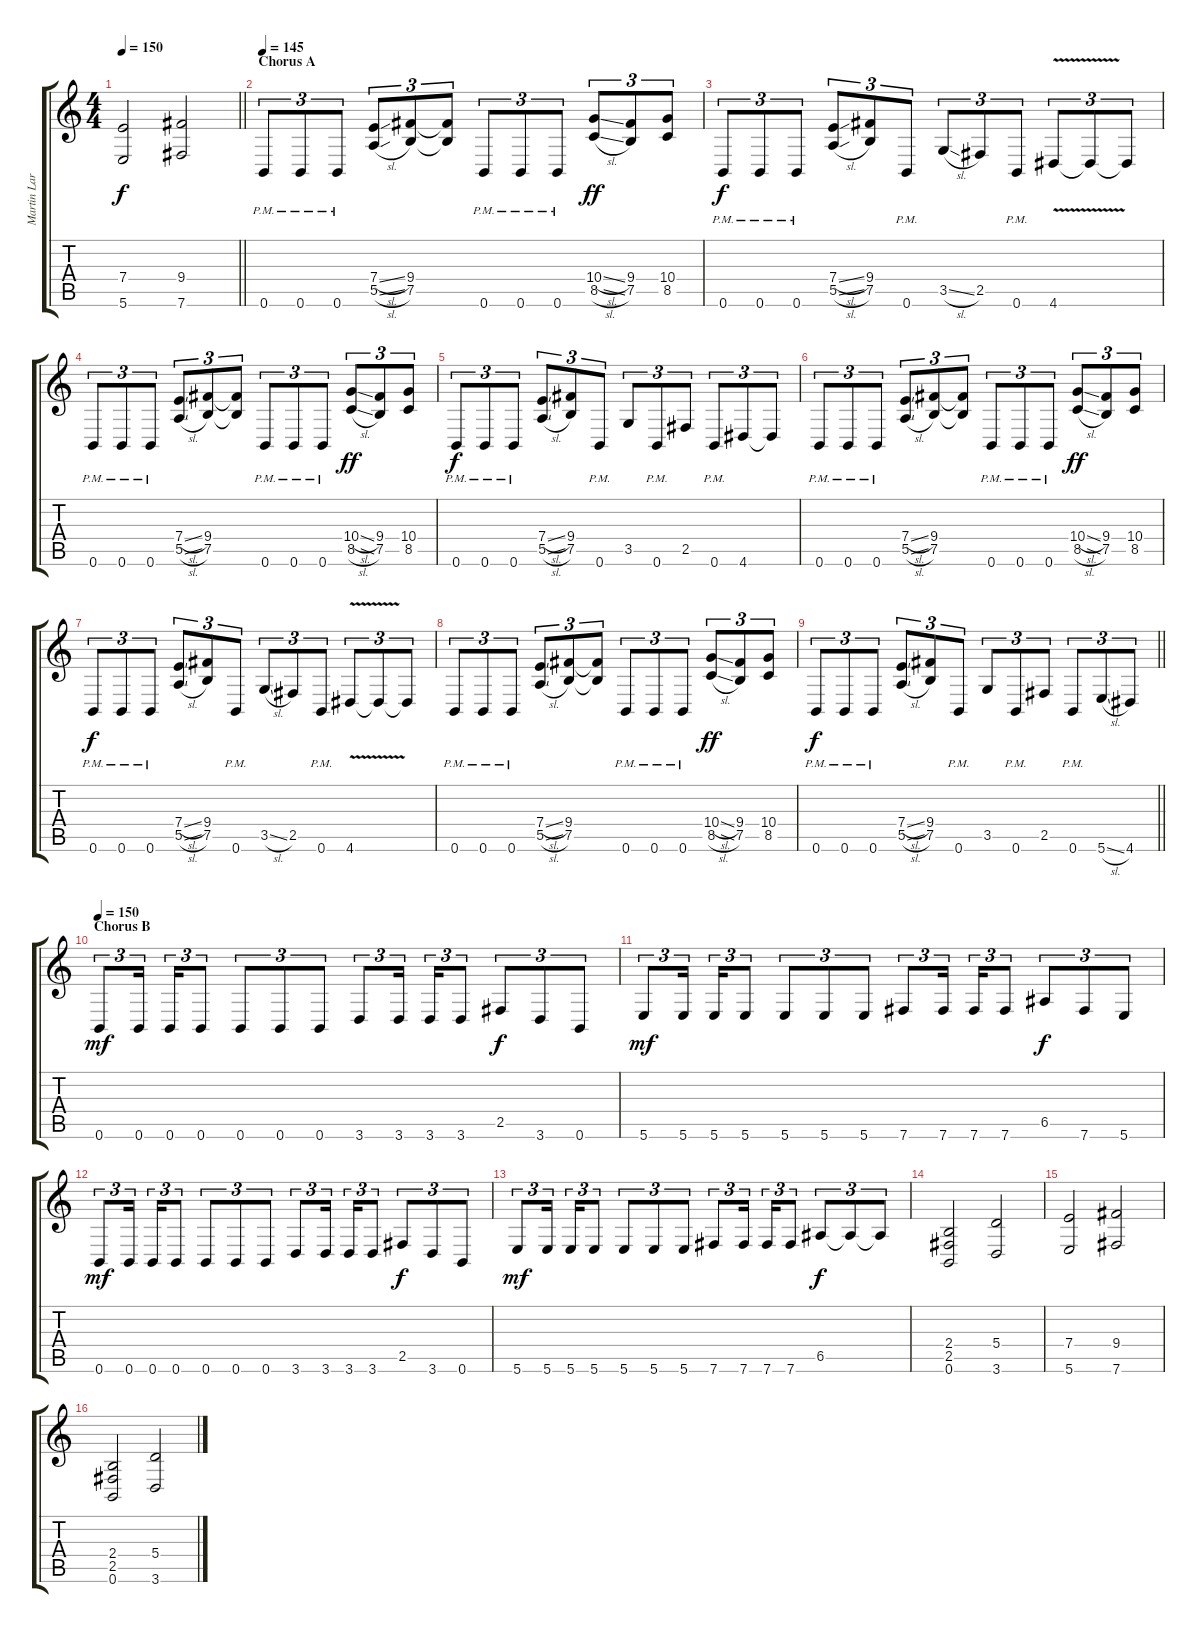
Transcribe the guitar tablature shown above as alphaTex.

\track ("Martin Larsson" "Martin Lar") {instrument distortionguitar}
\staff {score tabs}
\tuning (B3 Gb3 D3 A2 E2 B1) {hide}
\ts (4 4)
\tempo 150
\clef g2
\barLineRight lightlight
\ks c
(7.4 5.6).2{dy f} (9.4 7.6).2 |
\section ("" "Chorus A")
\tempo 145
0.6{pm}.8{tu (3 2) volume 14} 0.6{pm}.8{tu (3 2)} 0.6{pm}.8{tu (3 2)} (7.4{sl} 5.5{sl}).8{tu (3 2)} (9.4 7.5).8{tu (3 2)} (9.4{t} 7.5{t}).8{tu (3 2)} 0.6{pm}.8{tu (3 2)} 0.6{pm}.8{tu (3 2)} 0.6{pm}.8{tu (3 2)} (10.4{sl} 8.5{sl}).8{tu (3 2) dy ff} (9.4 7.5).8{tu (3 2)} (10.4 8.5).8{tu (3 2)} |
0.6{pm}.8{tu (3 2) dy f} 0.6{pm}.8{tu (3 2)} 0.6{pm}.8{tu (3 2)} (7.4{sl} 5.5{sl}).8{tu (3 2)} (9.4 7.5).8{tu (3 2)} 0.6{pm}.8{tu (3 2)} 3.5{sl}.8{tu (3 2)} 2.5.8{tu (3 2)} 0.6{pm}.8{tu (3 2)} 4.6{v}.8{tu (3 2)} 4.6{t}.8{tu (3 2)} 4.6{t}.8{tu (3 2)} |
0.6{pm}.8{tu (3 2)} 0.6{pm}.8{tu (3 2)} 0.6{pm}.8{tu (3 2)} (7.4{sl} 5.5{sl}).8{tu (3 2)} (9.4 7.5).8{tu (3 2)} (9.4{t} 7.5{t}).8{tu (3 2)} 0.6{pm}.8{tu (3 2)} 0.6{pm}.8{tu (3 2)} 0.6{pm}.8{tu (3 2)} (10.4{sl} 8.5{sl}).8{tu (3 2) dy ff} (9.4 7.5).8{tu (3 2)} (10.4 8.5).8{tu (3 2)} |
0.6{pm}.8{tu (3 2) dy f} 0.6{pm}.8{tu (3 2)} 0.6{pm}.8{tu (3 2)} (7.4{sl} 5.5{sl}).8{tu (3 2)} (9.4 7.5).8{tu (3 2)} 0.6{pm}.8{tu (3 2)} 3.5.8{tu (3 2)} 0.6{pm}.8{tu (3 2)} 2.5.8{tu (3 2)} 0.6{pm}.8{tu (3 2)} 4.6.8{tu (3 2)} 4.6{t}.8{tu (3 2)} |
0.6{pm}.8{tu (3 2)} 0.6{pm}.8{tu (3 2)} 0.6{pm}.8{tu (3 2)} (7.4{sl} 5.5{sl}).8{tu (3 2)} (9.4 7.5).8{tu (3 2)} (9.4{t} 7.5{t}).8{tu (3 2)} 0.6{pm}.8{tu (3 2)} 0.6{pm}.8{tu (3 2)} 0.6{pm}.8{tu (3 2)} (10.4{sl} 8.5{sl}).8{tu (3 2) dy ff} (9.4 7.5).8{tu (3 2)} (10.4 8.5).8{tu (3 2)} |
0.6{pm}.8{tu (3 2) dy f} 0.6{pm}.8{tu (3 2)} 0.6{pm}.8{tu (3 2)} (7.4{sl} 5.5{sl}).8{tu (3 2)} (9.4 7.5).8{tu (3 2)} 0.6{pm}.8{tu (3 2)} 3.5{sl}.8{tu (3 2)} 2.5.8{tu (3 2)} 0.6{pm}.8{tu (3 2)} 4.6{v}.8{tu (3 2)} 4.6{t}.8{tu (3 2)} 4.6{t}.8{tu (3 2)} |
0.6{pm}.8{tu (3 2)} 0.6{pm}.8{tu (3 2)} 0.6{pm}.8{tu (3 2)} (7.4{sl} 5.5{sl}).8{tu (3 2)} (9.4 7.5).8{tu (3 2)} (9.4{t} 7.5{t}).8{tu (3 2)} 0.6{pm}.8{tu (3 2)} 0.6{pm}.8{tu (3 2)} 0.6{pm}.8{tu (3 2)} (10.4{sl} 8.5{sl}).8{tu (3 2) dy ff} (9.4 7.5).8{tu (3 2)} (10.4 8.5).8{tu (3 2)} |
\barLineRight lightlight
0.6{pm}.8{tu (3 2) dy f} 0.6{pm}.8{tu (3 2)} 0.6{pm}.8{tu (3 2)} (7.4{sl} 5.5{sl}).8{tu (3 2)} (9.4 7.5).8{tu (3 2)} 0.6{pm}.8{tu (3 2)} 3.5.8{tu (3 2)} 0.6{pm}.8{tu (3 2)} 2.5.8{tu (3 2)} 0.6{pm}.8{tu (3 2)} 5.6{sl}.8{tu (3 2)} 4.6.8{tu (3 2)} |
\section ("" "Chorus B")
\tempo 150
0.6.8{tu (3 2) dy mf} 0.6.16{tu (3 2) beam splitsecondary} 0.6.16{tu (3 2)} 0.6.8{tu (3 2)} 0.6.8{tu (3 2)} 0.6.8{tu (3 2)} 0.6.8{tu (3 2)} 3.6.8{tu (3 2)} 3.6.16{tu (3 2) beam splitsecondary} 3.6.16{tu (3 2)} 3.6.8{tu (3 2)} 2.5.8{tu (3 2) dy f} 3.6.8{tu (3 2)} 0.6.8{tu (3 2)} |
5.6.8{tu (3 2) dy mf} 5.6.16{tu (3 2) beam splitsecondary} 5.6.16{tu (3 2)} 5.6.8{tu (3 2)} 5.6.8{tu (3 2)} 5.6.8{tu (3 2)} 5.6.8{tu (3 2)} 7.6.8{tu (3 2)} 7.6.16{tu (3 2) beam splitsecondary} 7.6.16{tu (3 2)} 7.6.8{tu (3 2)} 6.5.8{tu (3 2) dy f} 7.6.8{tu (3 2)} 5.6.8{tu (3 2)} |
0.6.8{tu (3 2) dy mf} 0.6.16{tu (3 2) beam splitsecondary} 0.6.16{tu (3 2)} 0.6.8{tu (3 2)} 0.6.8{tu (3 2)} 0.6.8{tu (3 2)} 0.6.8{tu (3 2)} 3.6.8{tu (3 2)} 3.6.16{tu (3 2) beam splitsecondary} 3.6.16{tu (3 2)} 3.6.8{tu (3 2)} 2.5.8{tu (3 2) dy f} 3.6.8{tu (3 2)} 0.6.8{tu (3 2)} |
5.6.8{tu (3 2) dy mf} 5.6.16{tu (3 2) beam splitsecondary} 5.6.16{tu (3 2)} 5.6.8{tu (3 2)} 5.6.8{tu (3 2)} 5.6.8{tu (3 2)} 5.6.8{tu (3 2)} 7.6.8{tu (3 2)} 7.6.16{tu (3 2) beam splitsecondary} 7.6.16{tu (3 2)} 7.6.8{tu (3 2)} 6.5.8{tu (3 2) dy f} 6.5{t}.8{tu (3 2)} 6.5{t}.8{tu (3 2)} |
(2.4 2.5 0.6).2 (5.4 3.6).2 |
(7.4 5.6).2 (9.4 7.6).2 |
(2.4 2.5 0.6).2 (5.4 3.6).2
